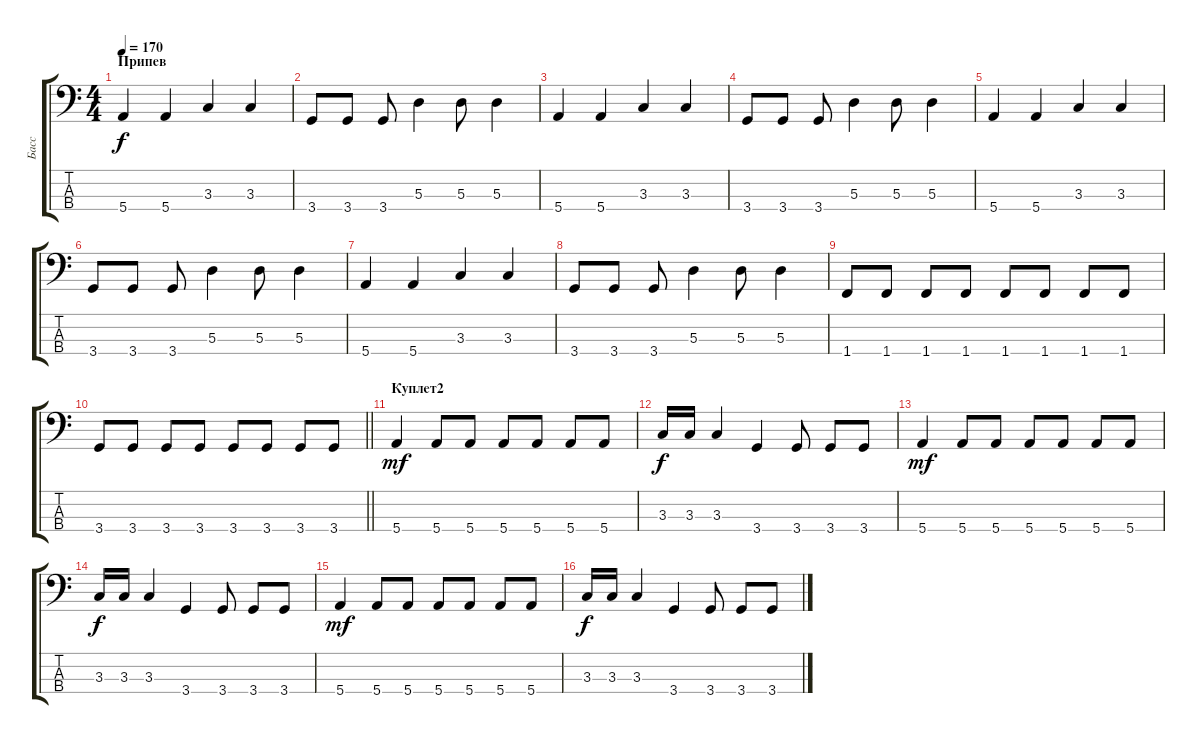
\track ("Басс" "Басс") {instrument electricbasspick}
\staff {score tabs}
\tuning (G2 D2 A1 E1) {hide}
\ts (4 4)
\section ("" "Припев")
\tempo 170
\clef f4
\ks c
5.4.4{dy f} 5.4.4 3.3.4 3.3.4 |
3.4.8 3.4.8 3.4.8 5.3.4 5.3.8 5.3.4 |
5.4.4 5.4.4 3.3.4 3.3.4 |
3.4.8 3.4.8 3.4.8 5.3.4 5.3.8 5.3.4 |
5.4.4 5.4.4 3.3.4 3.3.4 |
3.4.8 3.4.8 3.4.8 5.3.4 5.3.8 5.3.4 |
5.4.4 5.4.4 3.3.4 3.3.4 |
3.4.8 3.4.8 3.4.8 5.3.4 5.3.8 5.3.4 |
1.4.8 1.4.8 1.4.8 1.4.8 1.4.8 1.4.8 1.4.8 1.4.8 |
\barLineRight lightlight
3.4.8 3.4.8 3.4.8 3.4.8 3.4.8 3.4.8 3.4.8 3.4.8 |
\section ("" "Куплет2")
5.4.4{dy mf} 5.4.8 5.4.8 5.4.8 5.4.8 5.4.8 5.4.8 |
3.3.16{dy f} 3.3.16 3.3.4 3.4.4 3.4.8 3.4.8 3.4.8 |
5.4.4{dy mf} 5.4.8 5.4.8 5.4.8 5.4.8 5.4.8 5.4.8 |
3.3.16{dy f} 3.3.16 3.3.4 3.4.4 3.4.8 3.4.8 3.4.8 |
5.4.4{dy mf} 5.4.8 5.4.8 5.4.8 5.4.8 5.4.8 5.4.8 |
3.3.16{dy f} 3.3.16 3.3.4 3.4.4 3.4.8 3.4.8 3.4.8
